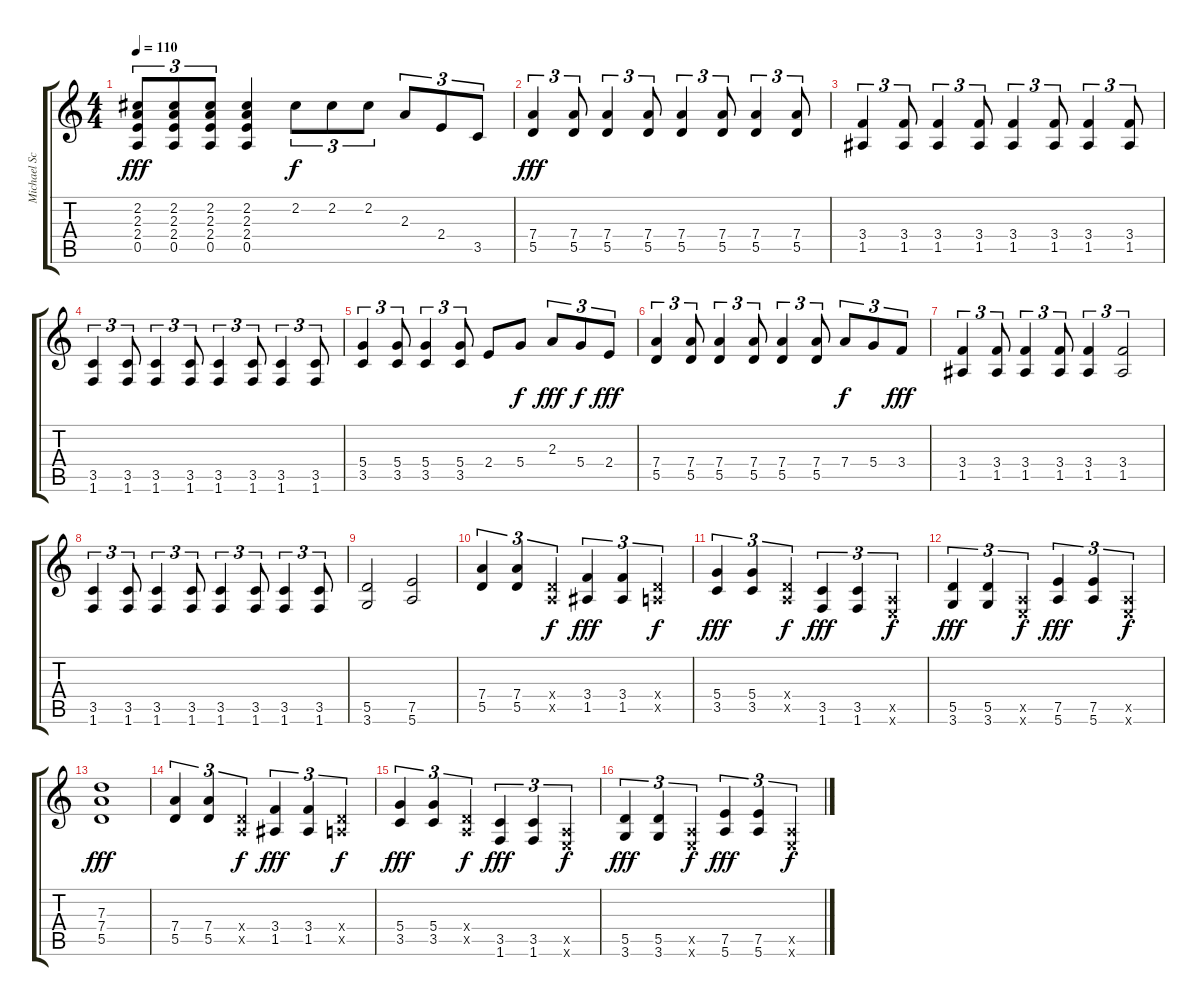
\track ("Michael Schenker" "Michael Sc") {instrument distortionguitar}
\staff {score tabs}
\tuning (E4 B3 G3 D3 A2 E2) {hide}
\ts (4 4)
\tempo 110
\clef g2
\ks c
(2.2 2.3 2.4 0.5).8{tu (3 2) dy fff} (2.2 2.3 2.4 0.5).8{tu (3 2)} (2.2 2.3 2.4 0.5).8{tu (3 2)} (2.2 2.3 2.4 0.5).4 2.2.8{tu (3 2) dy f} 2.2.8{tu (3 2)} 2.2.8{tu (3 2)} 2.3.8{tu (3 2)} 2.4.8{tu (3 2)} 3.5.8{tu (3 2)} |
(7.4 5.5).4{tu (3 2) dy fff} (7.4 5.5).8{tu (3 2)} (7.4 5.5).4{tu (3 2)} (7.4 5.5).8{tu (3 2)} (7.4 5.5).4{tu (3 2)} (7.4 5.5).8{tu (3 2)} (7.4 5.5).4{tu (3 2)} (7.4 5.5).8{tu (3 2)} |
(3.4 1.5).4{tu (3 2)} (3.4 1.5).8{tu (3 2)} (3.4 1.5).4{tu (3 2)} (3.4 1.5).8{tu (3 2)} (3.4 1.5).4{tu (3 2)} (3.4 1.5).8{tu (3 2)} (3.4 1.5).4{tu (3 2)} (3.4 1.5).8{tu (3 2)} |
(3.5 1.6).4{tu (3 2)} (3.5 1.6).8{tu (3 2)} (3.5 1.6).4{tu (3 2)} (3.5 1.6).8{tu (3 2)} (3.5 1.6).4{tu (3 2)} (3.5 1.6).8{tu (3 2)} (3.5 1.6).4{tu (3 2)} (3.5 1.6).8{tu (3 2)} |
(5.4 3.5).4{tu (3 2)} (5.4 3.5).8{tu (3 2)} (5.4 3.5).4{tu (3 2)} (5.4 3.5).8{tu (3 2)} 2.4.8 5.4.8{dy f} 2.3.8{tu (3 2) dy fff} 5.4.8{tu (3 2) dy f} 2.4.8{tu (3 2) dy fff} |
(7.4 5.5).4{tu (3 2)} (7.4 5.5).8{tu (3 2)} (7.4 5.5).4{tu (3 2)} (7.4 5.5).8{tu (3 2)} (7.4 5.5).4{tu (3 2)} (7.4 5.5).8{tu (3 2)} 7.4.8{tu (3 2) dy f} 5.4.8{tu (3 2)} 3.4.8{tu (3 2) dy fff} |
(3.4 1.5).4{tu (3 2)} (3.4 1.5).8{tu (3 2)} (3.4 1.5).4{tu (3 2)} (3.4 1.5).8{tu (3 2)} (3.4 1.5).4{tu (3 2)} (3.4 1.5).2{tu (3 2)} |
(3.5 1.6).4{tu (3 2)} (3.5 1.6).8{tu (3 2)} (3.5 1.6).4{tu (3 2)} (3.5 1.6).8{tu (3 2)} (3.5 1.6).4{tu (3 2)} (3.5 1.6).8{tu (3 2)} (3.5 1.6).4{tu (3 2)} (3.5 1.6).8{tu (3 2)} |
(5.5 3.6).2 (7.5 5.6).2 |
(7.4 5.5).4{tu (3 2)} (7.4 5.5).4{tu (3 2)} (0.4{x} 0.5{x}).4{tu (3 2) dy f} (3.4 1.5).4{tu (3 2) dy fff} (3.4 1.5).4{tu (3 2)} (0.4{x} 0.5{x}).4{tu (3 2) dy f} |
(5.4 3.5).4{tu (3 2) dy fff} (5.4 3.5).4{tu (3 2)} (0.4{x} 0.5{x}).4{tu (3 2) dy f} (3.5 1.6).4{tu (3 2) dy fff} (3.5 1.6).4{tu (3 2)} (0.5{x} 0.6{x}).4{tu (3 2) dy f} |
(5.5 3.6).4{tu (3 2) dy fff} (5.5 3.6).4{tu (3 2)} (0.5{x} 0.6{x}).4{tu (3 2) dy f} (7.5 5.6).4{tu (3 2) dy fff} (7.5 5.6).4{tu (3 2)} (0.5{x} 0.6{x}).4{tu (3 2) dy f} |
(7.3 7.4 5.5).1{dy fff} |
(7.4 5.5).4{tu (3 2)} (7.4 5.5).4{tu (3 2)} (0.4{x} 0.5{x}).4{tu (3 2) dy f} (3.4 1.5).4{tu (3 2) dy fff} (3.4 1.5).4{tu (3 2)} (0.4{x} 0.5{x}).4{tu (3 2) dy f} |
(5.4 3.5).4{tu (3 2) dy fff} (5.4 3.5).4{tu (3 2)} (0.4{x} 0.5{x}).4{tu (3 2) dy f} (3.5 1.6).4{tu (3 2) dy fff} (3.5 1.6).4{tu (3 2)} (0.5{x} 0.6{x}).4{tu (3 2) dy f} |
(5.5 3.6).4{tu (3 2) dy fff} (5.5 3.6).4{tu (3 2)} (0.5{x} 0.6{x}).4{tu (3 2) dy f} (7.5 5.6).4{tu (3 2) dy fff} (7.5 5.6).4{tu (3 2)} (0.5{x} 0.6{x}).4{tu (3 2) dy f}
